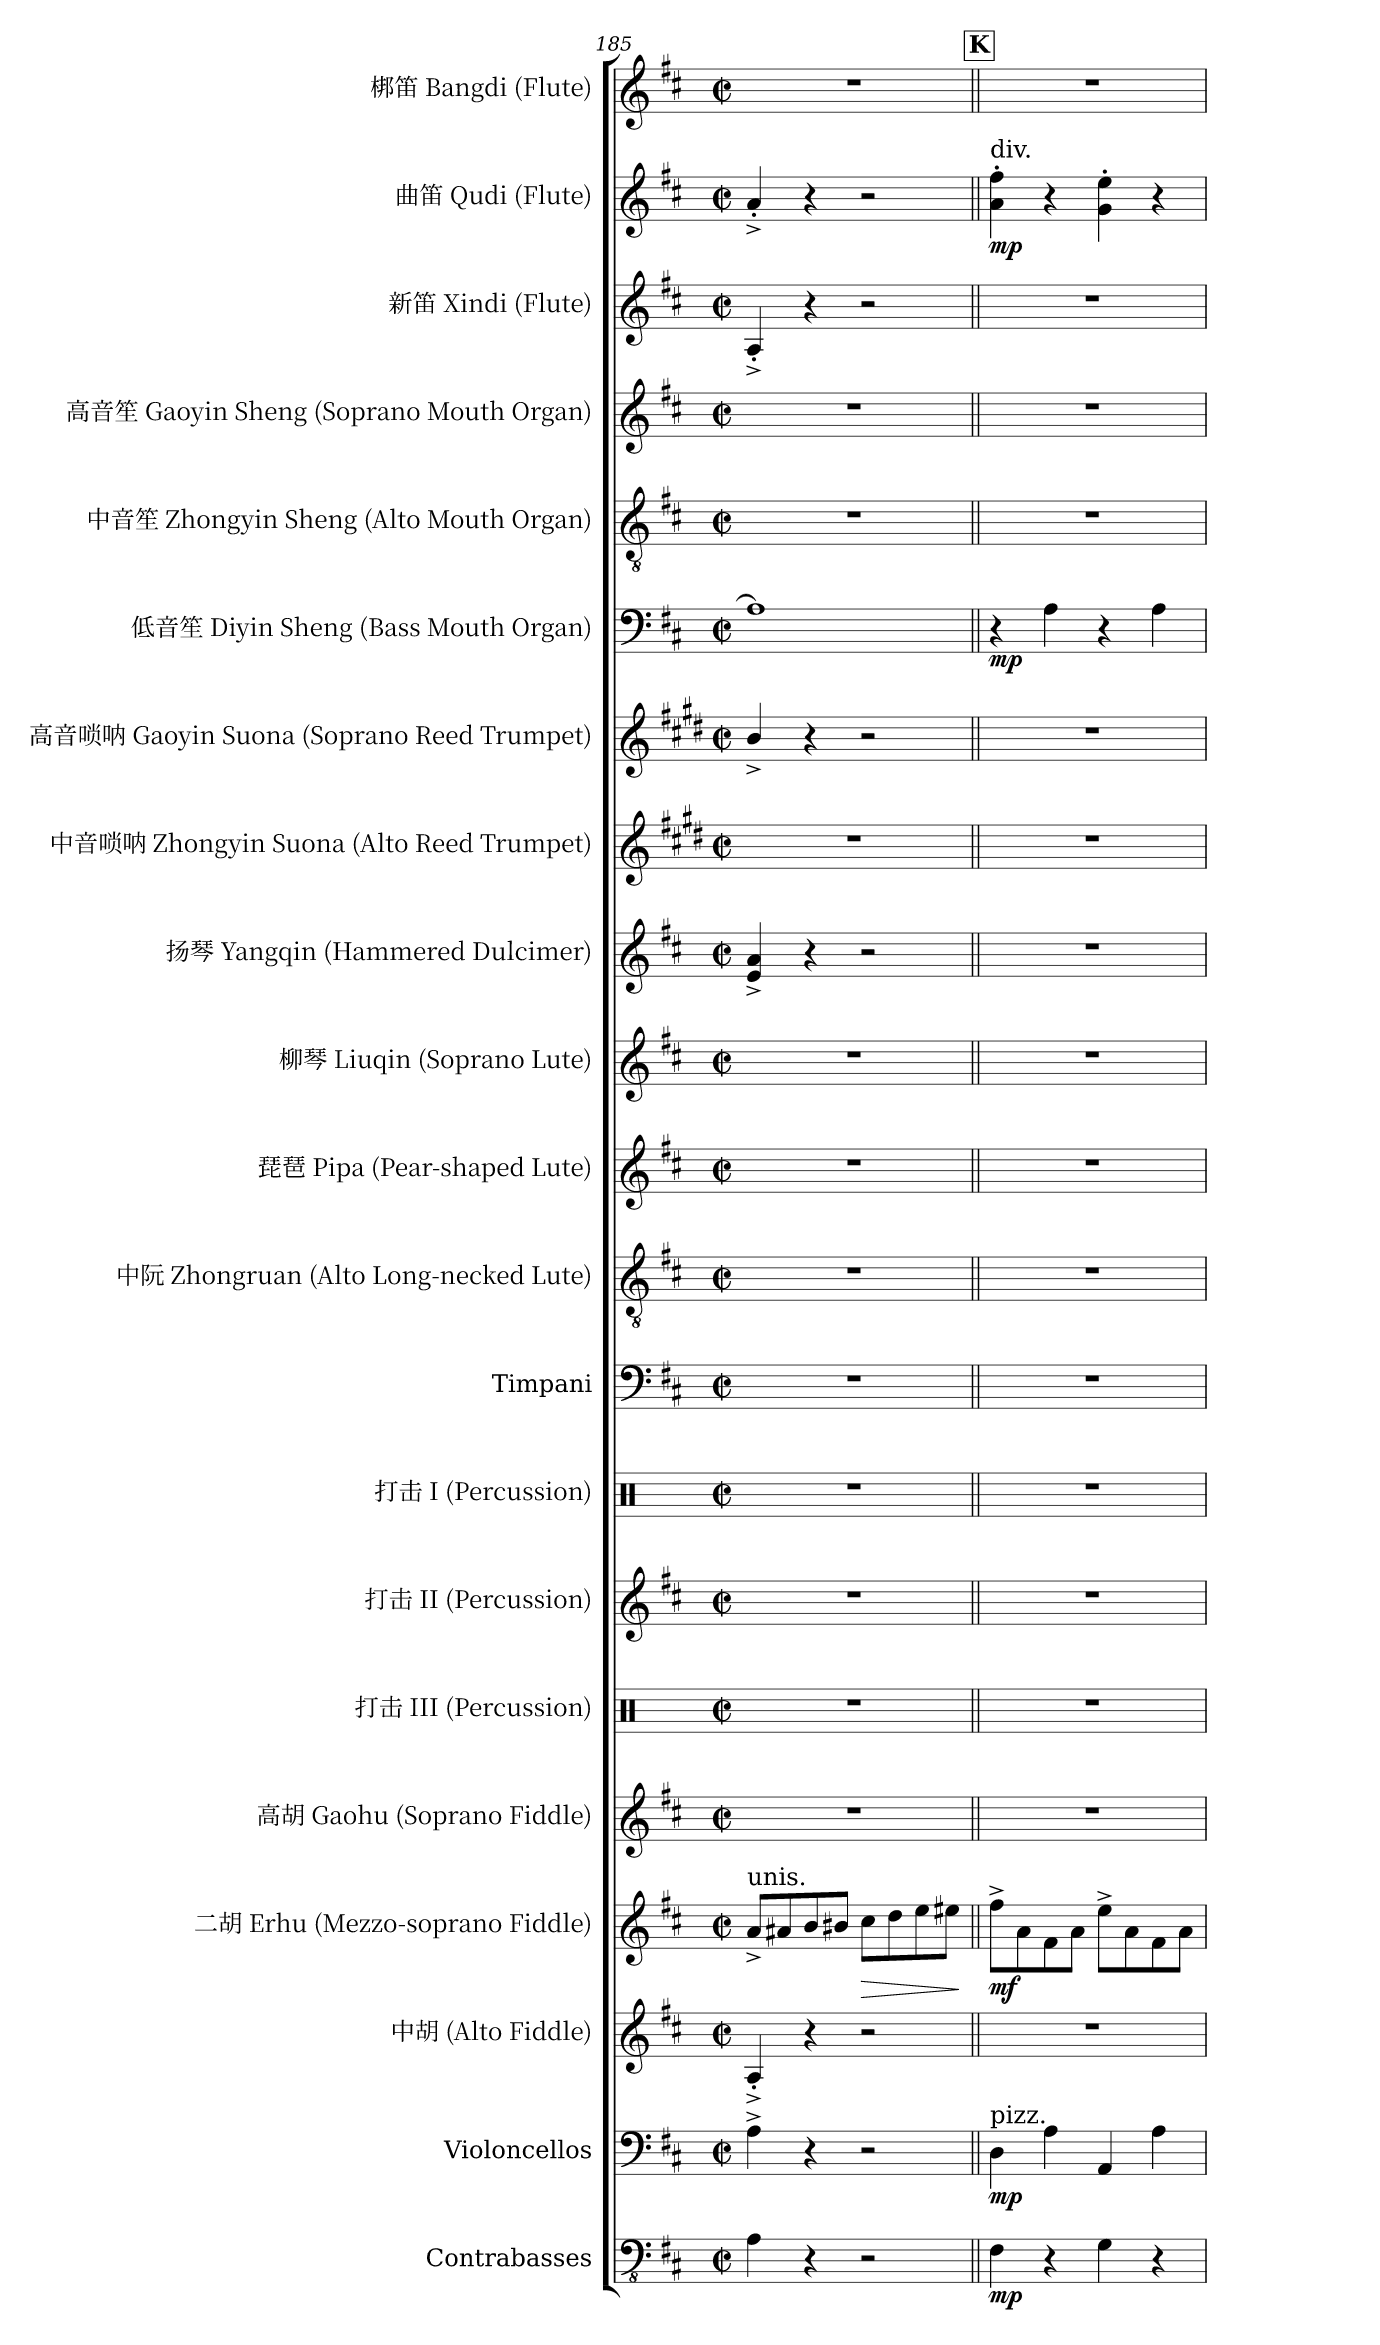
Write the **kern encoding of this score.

**kern	**dynam	**kern	**dynam	**kern	**kern	**dynam	**kern	**kern	**kern	**kern	**kern	**kern	**kern	**kern	**kern	**kern	**kern	**kern	**dynam	**kern	**kern	**kern	**kern	**dynam	**kern
*part21	*part21	*part20	*part20	*part19	*part18	*part18	*part17	*part16	*part15	*part14	*part13	*part12	*part11	*part10	*part9	*part8	*part7	*part6	*part6	*part5	*part4	*part3	*part2	*part2	*part1
*staff21	*staff21	*staff20	*staff20	*staff19	*staff18	*staff18	*staff17	*staff16	*staff15	*staff14	*staff13	*staff12	*staff11	*staff10	*staff9	*staff8	*staff7	*staff6	*staff6	*staff5	*staff4	*staff3	*staff2	*staff2	*staff1
*I"Contrabasses	*	*I"Violoncellos	*	*I"中胡 (Alto Fiddle)	*I"二胡 Erhu (Mezzo-soprano Fiddle)	*	*I"高胡 Gaohu (Soprano Fiddle)	*I"打击 III (Percussion)	*I"打击 II (Percussion)	*I"打击 I (Percussion)	*I"Timpani	*I"中阮 Zhongruan (Alto Long-necked Lute)	*I"琵琶 Pipa (Pear-shaped Lute)	*I"柳琴 Liuqin (Soprano Lute)	*I"扬琴 Yangqin  (Hammered Dulcimer)	*I"中音唢呐 Zhongyin Suona (Alto Reed Trumpet)	*I"高音唢呐 Gaoyin Suona (Soprano Reed Trumpet)	*I"低音笙 Diyin Sheng (Bass Mouth Organ)	*	*I"中音笙 Zhongyin Sheng (Alto Mouth Organ)	*I"高音笙 Gaoyin Sheng (Soprano Mouth Organ)	*I"新笛 Xindi (Flute)	*I"曲笛 Qudi (Flute)	*	*I"梆笛 Bangdi (Flute)
*I'Cbs.	*	*I'Vcs.	*	*	*	*	*	*I'打击 III	*I'打击 II	*I'打击 I	*I'Timp.	*	*	*	*	*	*	*	*	*	*	*	*	*	*
!!LO:PB:g=z
*clefFv4	*	*clefF4	*	*clefG2	*clefG2	*	*clefG2	*clefX	*clefG2	*clefX	*clefF4	*clefGv2	*clefG2	*clefG2	*clefG2	*clefG2	*clefG2	*clefF4	*	*clefGv2	*clefG2	*clefG2	*clefG2	*	*clefG2
*	*	*	*	*	*	*	*	*	*	*	*	*	*ITrd7c12	*	*	*ITrd1c2	*ITrd1c2	*	*	*	*	*	*	*	*
*k[f#c#]	*	*k[f#c#]	*	*k[f#c#]	*k[f#c#]	*	*k[f#c#]	*k[]	*k[f#c#]	*k[]	*k[f#c#]	*k[f#c#]	*k[f#c#]	*k[f#c#]	*k[f#c#]	*k[f#c#]	*k[f#c#]	*k[f#c#]	*	*k[f#c#]	*k[f#c#]	*k[f#c#]	*k[f#c#]	*	*k[f#c#]
*M2/2	*	*M2/2	*	*M2/2	*M2/2	*	*M2/2	*M2/2	*M2/2	*M2/2	*M2/2	*M2/2	*M2/2	*M2/2	*M2/2	*M2/2	*M2/2	*M2/2	*	*M2/2	*M2/2	*M2/2	*M2/2	*	*M2/2
*met(c|)	*	*met(c|)	*	*met(c|)	*met(c|)	*	*met(c|)	*met(c|)	*met(c|)	*met(c|)	*met(c|)	*met(c|)	*met(c|)	*met(c|)	*met(c|)	*met(c|)	*met(c|)	*met(c|)	*	*met(c|)	*met(c|)	*met(c|)	*met(c|)	*	*met(c|)
=185	=185	=185	=185	=185	=185	=185	=185	=185	=185	=185	=185	=185	=185	=185	=185	=185	=185	=185	=185	=185	=185	=185	=185	=185	=185
!	!	!	!	!	!LO:TX:a:t=unis.	!	!	!	!	!	!	!	!	!	!	!	!	!	!	!	!	!	!	!	!
4AA\	.	4A^\	.	4A^'/	8a^/L	.	1r	1r	1r	1r	1r	1r	1r	1r	4e/^ 4a/^	1r	4a^/	1A]	.	1r	1r	4A'^/	4a'^/	.	1r
.	.	.	.	.	8a#X/	.	.	.	.	.	.	.	.	.	.	.	.	.	.	.	.	.	.	.	.
4r	.	4r	.	4r	8b/	.	.	.	.	.	.	.	.	.	4r	.	4r	.	.	.	.	4r	4r	.	.
.	.	.	.	.	8b#X/J	.	.	.	.	.	.	.	.	.	.	.	.	.	.	.	.	.	.	.	.
!	!	!	!	!	!	!LO:HP:b	!	!	!	!	!	!	!	!	!	!	!	!	!	!	!	!	!	!	!
2r	.	2r	.	2r	8cc#\L	>	.	.	.	.	.	.	.	.	2r	.	2r	.	.	.	.	2r	2r	.	.
.	.	.	.	.	8dd\	.	.	.	.	.	.	.	.	.	.	.	.	.	.	.	.	.	.	.	.
.	.	.	.	.	8ee\	.	.	.	.	.	.	.	.	.	.	.	.	.	.	.	.	.	.	.	.
.	.	.	.	.	8ee#X\J	.	.	.	.	.	.	.	.	.	.	.	.	.	.	.	.	.	.	.	.
.	.	.	.	.	.	]	.	.	.	.	.	.	.	.	.	.	.	.	.	.	.	.	.	.	.
!!LO:REH:place=s1:a:B:fs=14:t=K
=186||	=186||	=186||	=186||	=186||	=186||	=186||	=186||	=186||	=186||	=186||	=186||	=186||	=186||	=186||	=186||	=186||	=186||	=186||	=186||	=186||	=186||	=186||	=186||	=186||	=186||
!	!	!	!	!	!	!	!	!	!	!	!	!	!	!	!	!	!	!	!	!	!	!	!LO:TX:a:t=div.	!	!
!	!	!LO:TX:a:t=pizz.	!	!	!	!	!	!	!	!	!	!	!	!	!	!	!	!	!	!	!	!	!	!	!
!	!LO:DY:b	!	!LO:DY:b	!	!	!LO:DY:b	!	!	!	!	!	!	!	!	!	!	!	!	!LO:DY:b	!	!	!	!	!LO:DY:b	!
4FF#\	mp	4D\	mp	1r	8ff#^\L	mf	1r	1r	1r	1r	1r	1r	1r	1r	1r	1r	1r	4r	mp	1r	1r	1r	4a\' 4ff#\'	mp	1r
.	.	.	.	.	8a\	.	.	.	.	.	.	.	.	.	.	.	.	.	.	.	.	.	.	.	.
4r	.	4A\	.	.	8f#\	.	.	.	.	.	.	.	.	.	.	.	.	4A\	.	.	.	.	4r	.	.
.	.	.	.	.	8a\J	.	.	.	.	.	.	.	.	.	.	.	.	.	.	.	.	.	.	.	.
4GG\	.	4AA/	.	.	8ee^\L	.	.	.	.	.	.	.	.	.	.	.	.	4r	.	.	.	.	4g\' 4ee\'	.	.
.	.	.	.	.	8a\	.	.	.	.	.	.	.	.	.	.	.	.	.	.	.	.	.	.	.	.
4r	.	4A\	.	.	8f#\	.	.	.	.	.	.	.	.	.	.	.	.	4A\	.	.	.	.	4r	.	.
.	.	.	.	.	8a\J	.	.	.	.	.	.	.	.	.	.	.	.	.	.	.	.	.	.	.	.
=	=	=	=	=	=	=	=	=	=	=	=	=	=	=	=	=	=	=	=	=	=	=	=	=	=
*-	*-	*-	*-	*-	*-	*-	*-	*-	*-	*-	*-	*-	*-	*-	*-	*-	*-	*-	*-	*-	*-	*-	*-	*-	*-
